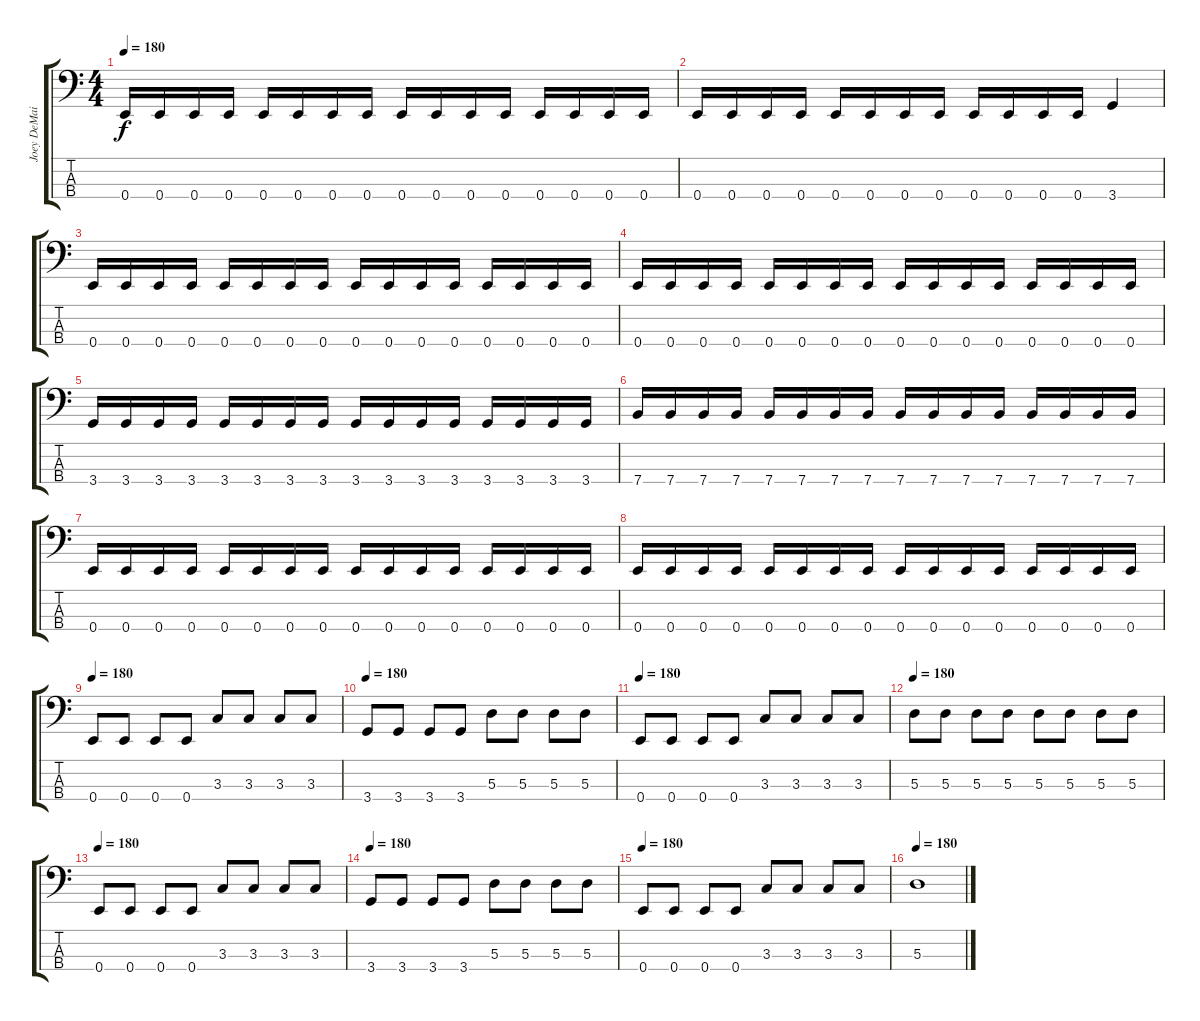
\track ("Joey DeMaio" "Joey DeMai") {instrument electricbasspick}
\staff {score tabs}
\tuning (G2 D2 A1 E1) {hide}
\ts (4 4)
\tempo 180
\clef f4
\ks c
0.4.16{dy f} 0.4.16 0.4.16 0.4.16 0.4.16 0.4.16 0.4.16 0.4.16 0.4.16 0.4.16 0.4.16 0.4.16 0.4.16 0.4.16 0.4.16 0.4.16 |
0.4.16 0.4.16 0.4.16 0.4.16 0.4.16 0.4.16 0.4.16 0.4.16 0.4.16 0.4.16 0.4.16 0.4.16 3.4.4 |
0.4.16 0.4.16 0.4.16 0.4.16 0.4.16 0.4.16 0.4.16 0.4.16 0.4.16 0.4.16 0.4.16 0.4.16 0.4.16 0.4.16 0.4.16 0.4.16 |
0.4.16 0.4.16 0.4.16 0.4.16 0.4.16 0.4.16 0.4.16 0.4.16 0.4.16 0.4.16 0.4.16 0.4.16 0.4.16 0.4.16 0.4.16 0.4.16 |
3.4.16 3.4.16 3.4.16 3.4.16 3.4.16 3.4.16 3.4.16 3.4.16 3.4.16 3.4.16 3.4.16 3.4.16 3.4.16 3.4.16 3.4.16 3.4.16 |
7.4.16 7.4.16 7.4.16 7.4.16 7.4.16 7.4.16 7.4.16 7.4.16 7.4.16 7.4.16 7.4.16 7.4.16 7.4.16 7.4.16 7.4.16 7.4.16 |
0.4.16 0.4.16 0.4.16 0.4.16 0.4.16 0.4.16 0.4.16 0.4.16 0.4.16 0.4.16 0.4.16 0.4.16 0.4.16 0.4.16 0.4.16 0.4.16 |
0.4.16 0.4.16 0.4.16 0.4.16 0.4.16 0.4.16 0.4.16 0.4.16 0.4.16 0.4.16 0.4.16 0.4.16 0.4.16 0.4.16 0.4.16 0.4.16 |
\tempo 180
0.4.8 0.4.8 0.4.8 0.4.8 3.3.8 3.3.8 3.3.8 3.3.8 |
\tempo 180
3.4.8 3.4.8 3.4.8 3.4.8 5.3.8 5.3.8 5.3.8 5.3.8 |
\tempo 180
0.4.8 0.4.8 0.4.8 0.4.8 3.3.8 3.3.8 3.3.8 3.3.8 |
\tempo 180
5.3.8 5.3.8 5.3.8 5.3.8 5.3.8 5.3.8 5.3.8 5.3.8 |
\tempo 180
0.4.8 0.4.8 0.4.8 0.4.8 3.3.8 3.3.8 3.3.8 3.3.8 |
\tempo 180
3.4.8 3.4.8 3.4.8 3.4.8 5.3.8 5.3.8 5.3.8 5.3.8 |
\tempo 180
0.4.8 0.4.8 0.4.8 0.4.8 3.3.8 3.3.8 3.3.8 3.3.8 |
\tempo 180
5.3.1
